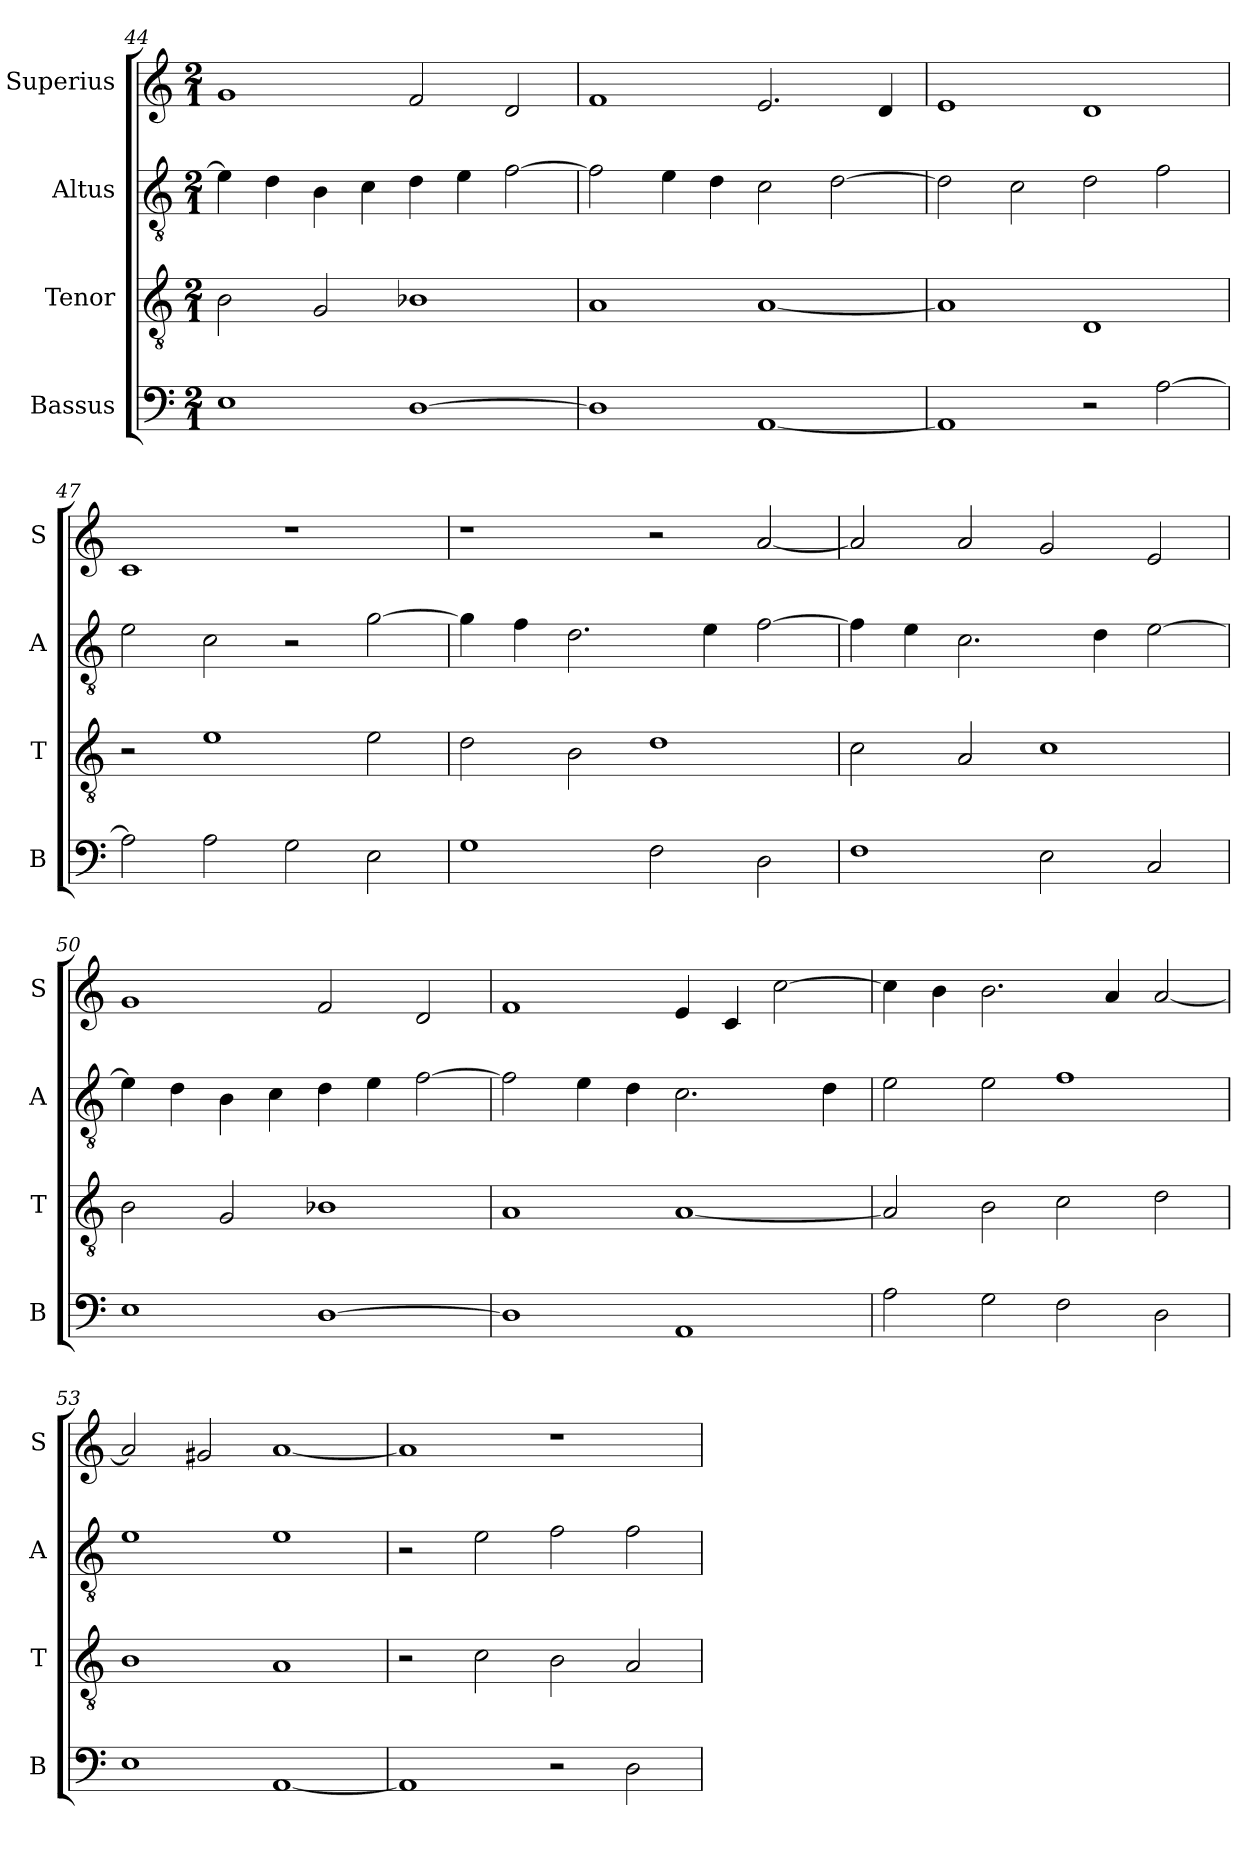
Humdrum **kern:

**kern	**kern	**kern	**kern
*part4	*part3	*part2	*part1
*staff4	*staff3	*staff2	*staff1
*I"Bassus	*I"Tenor	*I"Altus	*I"Superius
*I'B	*I'T	*I'A	*I'S
*clefF4	*clefGv2	*clefGv2	*clefG2
*k[]	*k[]	*k[]	*k[]
*C:	*C:	*C:	*C:
*M2/1	*M2/1	*M2/1	*M2/1
=44	=44	=44	=44
1E	2B	4e]	1g
.	.	4d	.
.	2G	4B	.
.	.	4c	.
[1D	1B-X	4d	2f
.	.	4e	.
.	.	[2f	2d
=45	=45	=45	=45
1D]	1A	2f]	1f
.	.	4e	.
.	.	4d	.
[1AA	[1A	2c	2.e
.	.	[2d	.
.	.	.	4d
=46	=46	=46	=46
1AA]	1A]	2d]	1e
.	.	2c	.
2r	1D	2d	1d
[2A	.	2f	.
=47	=47	=47	=47
2A]	2r	2e	1c
2A	1e	2c	.
2G	.	2r	1r
2E	2e	[2g	.
=48	=48	=48	=48
1G	2d	4g]	1r
.	.	4f	.
.	2B	2.d	.
2F	1d	.	2r
.	.	4e	.
2D	.	[2f	[2a
=49	=49	=49	=49
1F	2c	4f]	2a]
.	.	4e	.
.	2A	2.c	2a
2E	1c	.	2g
.	.	4d	.
2C	.	[2e	2e
=50	=50	=50	=50
1E	2B	4e]	1g
.	.	4d	.
.	2G	4B	.
.	.	4c	.
[1D	1B-X	4d	2f
.	.	4e	.
.	.	[2f	2d
=51	=51	=51	=51
1D]	1A	2f]	1f
.	.	4e	.
.	.	4d	.
1AA	[1A	2.c	4e
.	.	.	4c
.	.	.	[2cc
.	.	4d	.
=52	=52	=52	=52
2A	2A]	2e	4cc]
.	.	.	4b
2G	2B	2e	2.b
2F	2c	1f	.
.	.	.	4a
2D	2d	.	[2a
=53	=53	=53	=53
1E	1B	1e	2a]
.	.	.	2g#X
[1AA	1A	1e	[1a
=54	=54	=54	=54
1AA]	2r	2r	1a]
.	2c	2e	.
2r	2B	2f	1r
2D	2A	2f	.
=	=	=	=
*-	*-	*-	*-
